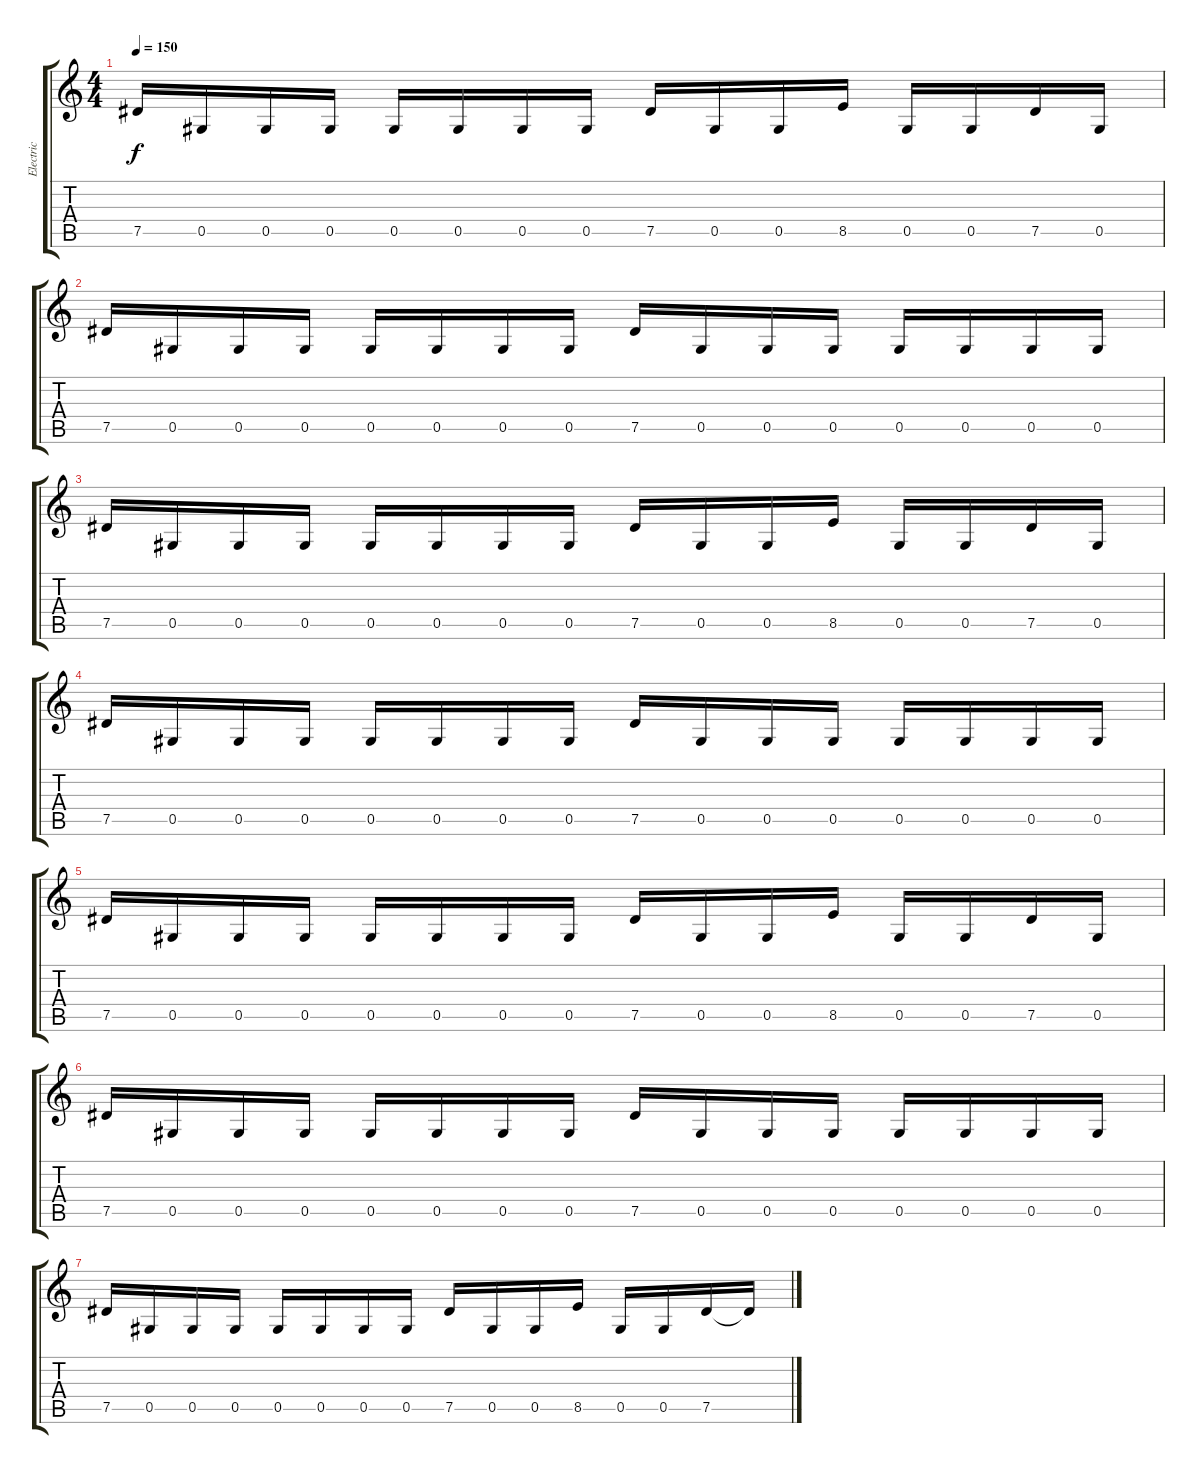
\track ("Electric" "Electric") {instrument distortionguitar}
\staff {score tabs}
\tuning (Eb4 Bb3 Gb3 Db3 Ab2 Db2) {hide}
\ts (4 4)
\tempo 150
\clef g2
\ks c
7.5.16{dy f} 0.5.16 0.5.16 0.5.16 0.5.16 0.5.16 0.5.16 0.5.16 7.5.16 0.5.16 0.5.16 8.5.16 0.5.16 0.5.16 7.5.16 0.5.16 |
7.5.16 0.5.16 0.5.16 0.5.16 0.5.16 0.5.16 0.5.16 0.5.16 7.5.16 0.5.16 0.5.16 0.5.16 0.5.16 0.5.16 0.5.16 0.5.16 |
7.5.16 0.5.16 0.5.16 0.5.16 0.5.16 0.5.16 0.5.16 0.5.16 7.5.16 0.5.16 0.5.16 8.5.16 0.5.16 0.5.16 7.5.16 0.5.16 |
7.5.16 0.5.16 0.5.16 0.5.16 0.5.16 0.5.16 0.5.16 0.5.16 7.5.16 0.5.16 0.5.16 0.5.16 0.5.16 0.5.16 0.5.16 0.5.16 |
7.5.16 0.5.16 0.5.16 0.5.16 0.5.16 0.5.16 0.5.16 0.5.16 7.5.16 0.5.16 0.5.16 8.5.16 0.5.16 0.5.16 7.5.16 0.5.16 |
7.5.16 0.5.16 0.5.16 0.5.16 0.5.16 0.5.16 0.5.16 0.5.16 7.5.16 0.5.16 0.5.16 0.5.16 0.5.16 0.5.16 0.5.16 0.5.16 |
7.5.16 0.5.16 0.5.16 0.5.16 0.5.16 0.5.16 0.5.16 0.5.16 7.5.16 0.5.16 0.5.16 8.5.16 0.5.16 0.5.16 7.5.16 7.5{t}.16
